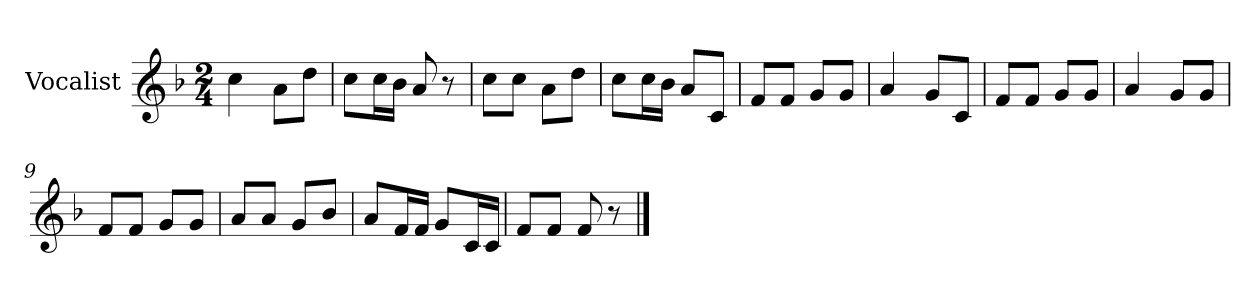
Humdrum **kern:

**kern
*part1
*staff1
*I"Vocalist
*k[b-]
*F:
*M2/4
=1
4cc
8aL
8ddJ
=2
8ccL
16ccL
16b-JJ
8a
8r
=3
8ccL
8ccJ
8aL
8ddJ
=4
8ccL
16ccL
16b-JJ
8aL
8cJ
=5
8fL
8fJ
8gL
8gJ
=6
4a
8gL
8cJ
=7
8fL
8fJ
8gL
8gJ
=8
4a
8gL
8gJ
=9
8fL
8fJ
8gL
8gJ
=10
8aL
8aJ
8gL
8b-J
=11
8aL
16fL
16fJJ
8gL
16cL
16cJJ
=12
8fL
8fJ
8f
8r
==
*-
